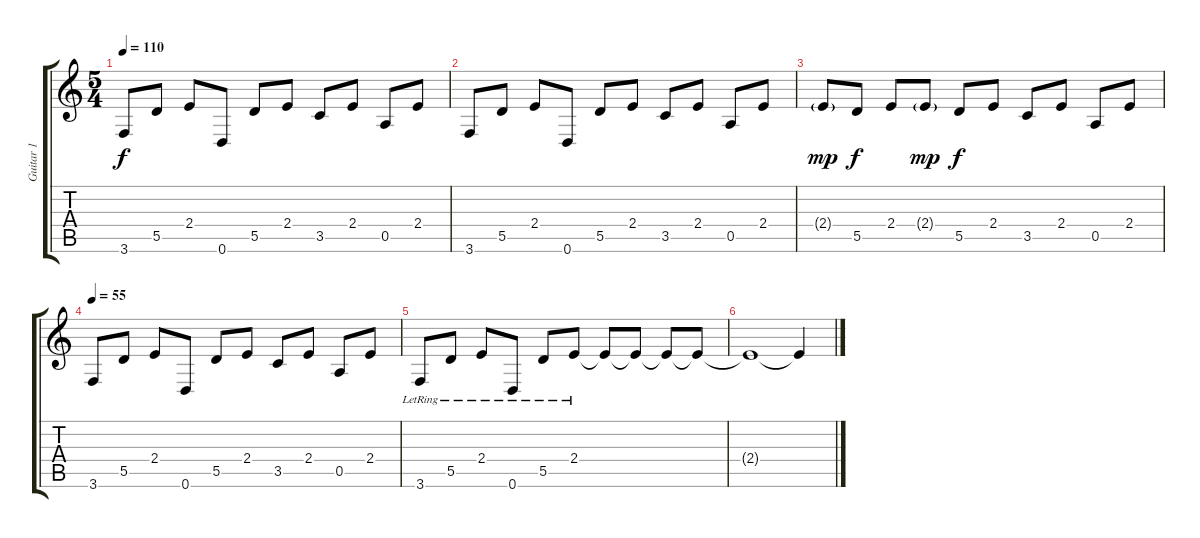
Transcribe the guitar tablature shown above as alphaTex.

\track ("Guitar 1" "Guitar 1") {instrument electricguitarmuted}
\staff {score tabs}
\tuning (E4 B3 G3 D3 A2 D2) {hide}
\ts (5 4)
\tempo 110
\clef g2
\ks c
3.6.8{dy f} 5.5.8 2.4.8 0.6.8 5.5.8 2.4.8 3.5.8 2.4.8 0.5.8 2.4.8 |
3.6.8 5.5.8 2.4.8 0.6.8 5.5.8 2.4.8 3.5.8 2.4.8 0.5.8 2.4.8 |
2.4{g}.8{dy mp} 5.5.8{dy f} 2.4.8 2.4{g}.8{dy mp} 5.5.8{dy f} 2.4.8 3.5.8 2.4.8 0.5.8 2.4.8 |
\tempo 55
3.6.8 5.5.8 2.4.8 0.6.8 5.5.8 2.4.8 3.5.8 2.4.8 0.5.8 2.4.8 |
3.6{lr}.8 5.5{lr}.8 2.4{lr}.8 0.6{lr}.8 5.5{lr}.8 2.4{lr}.8 2.4{t}.8 2.4{t}.8 2.4{t}.8 2.4{t}.8 |
2.4{t}.1 2.4{t}.4
